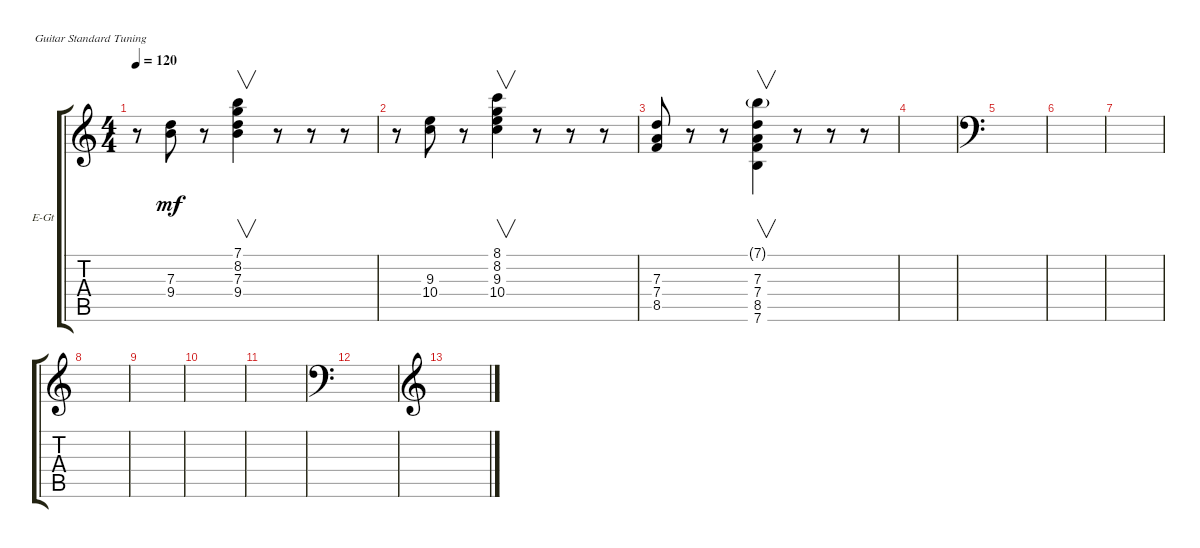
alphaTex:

\defaultSystemsLayout 4
\bracketExtendMode groupsimilarinstruments
\firstSystemTrackNameOrientation horizontal
\otherSystemsTrackNameOrientation horizontal
\track ("Electric Guitar" "E-Gt") {instrument overdrivenguitar}
\staff {score tabs}
\tuning (E4 B3 G3 D3 A2 E2)
\ts (4 4)
\tempo 120
\clef g2
\scale
0.333333
\ks c
r.8{dy mf} (9.4 7.3).8 r.8 (7.3 8.2 7.1 9.4).4{v} r.8 r.8 r.8 |
\scale
0.333333 r.8 (10.4 9.3).8 r.8 (10.4 9.3 8.2 8.1).4{v} r.8 r.8 r.8 |
\scale
0.333333 (8.5 7.4 7.3).8 r.8 r.8 (7.6 8.5 7.4 7.3 7.1{g}).4{v} r.8 r.8 r.8 |
\scale
0.333333 |
\clef f4
\scale
0.333333 |
\scale
0.333333 |
\scale
0.333333 |
\clef g2
\scale
0.333333 |
\scale
0.333333 |
\scale
0.333333 |
\scale
0.333333 |
\clef f4
\scale
0.333333 |
\clef g2
\scale
0.333333 |
\scale
0.333333 |
\scale
0.333333 |
\scale
0.333333
